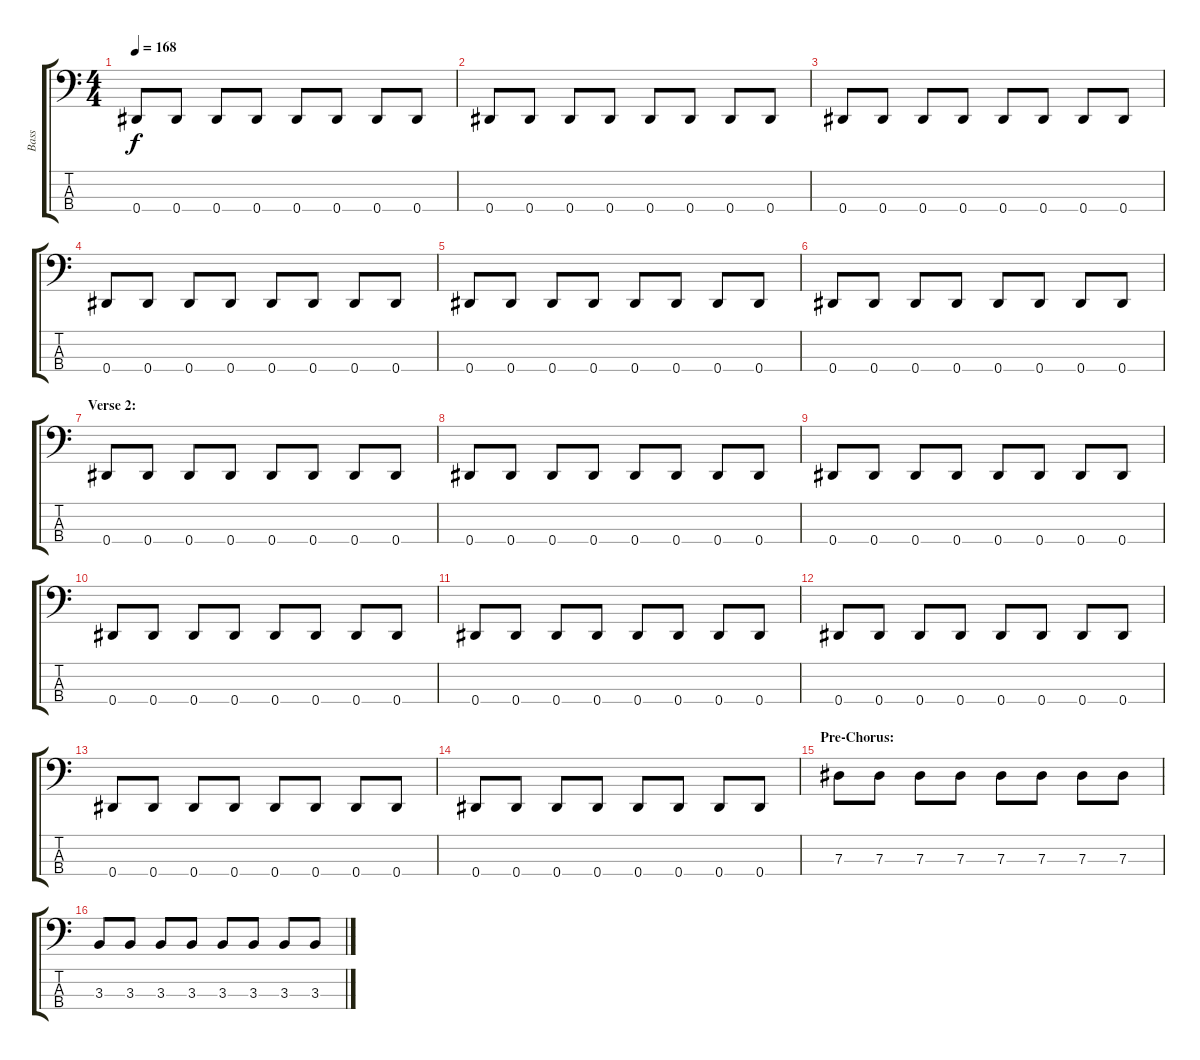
\track ("Bass" "Bass") {instrument electricbasspick}
\staff {score tabs}
\tuning (Gb2 Db2 Ab1 Eb1) {hide}
\ts (4 4)
\tempo 168
\clef f4
\ks c
0.4.8{dy f} 0.4.8 0.4.8 0.4.8 0.4.8 0.4.8 0.4.8 0.4.8 |
0.4.8 0.4.8 0.4.8 0.4.8 0.4.8 0.4.8 0.4.8 0.4.8 |
0.4.8 0.4.8 0.4.8 0.4.8 0.4.8 0.4.8 0.4.8 0.4.8 |
0.4.8 0.4.8 0.4.8 0.4.8 0.4.8 0.4.8 0.4.8 0.4.8 |
0.4.8 0.4.8 0.4.8 0.4.8 0.4.8 0.4.8 0.4.8 0.4.8 |
0.4.8 0.4.8 0.4.8 0.4.8 0.4.8 0.4.8 0.4.8 0.4.8 |
\section ("" "Verse 2:")
0.4.8 0.4.8 0.4.8 0.4.8 0.4.8 0.4.8 0.4.8 0.4.8 |
0.4.8 0.4.8 0.4.8 0.4.8 0.4.8 0.4.8 0.4.8 0.4.8 |
0.4.8 0.4.8 0.4.8 0.4.8 0.4.8 0.4.8 0.4.8 0.4.8 |
0.4.8 0.4.8 0.4.8 0.4.8 0.4.8 0.4.8 0.4.8 0.4.8 |
0.4.8 0.4.8 0.4.8 0.4.8 0.4.8 0.4.8 0.4.8 0.4.8 |
0.4.8 0.4.8 0.4.8 0.4.8 0.4.8 0.4.8 0.4.8 0.4.8 |
0.4.8 0.4.8 0.4.8 0.4.8 0.4.8 0.4.8 0.4.8 0.4.8 |
0.4.8 0.4.8 0.4.8 0.4.8 0.4.8 0.4.8 0.4.8 0.4.8 |
\section ("" "Pre-Chorus:")
7.3.8 7.3.8 7.3.8 7.3.8 7.3.8 7.3.8 7.3.8 7.3.8 |
3.3.8 3.3.8 3.3.8 3.3.8 3.3.8 3.3.8 3.3.8 3.3.8
